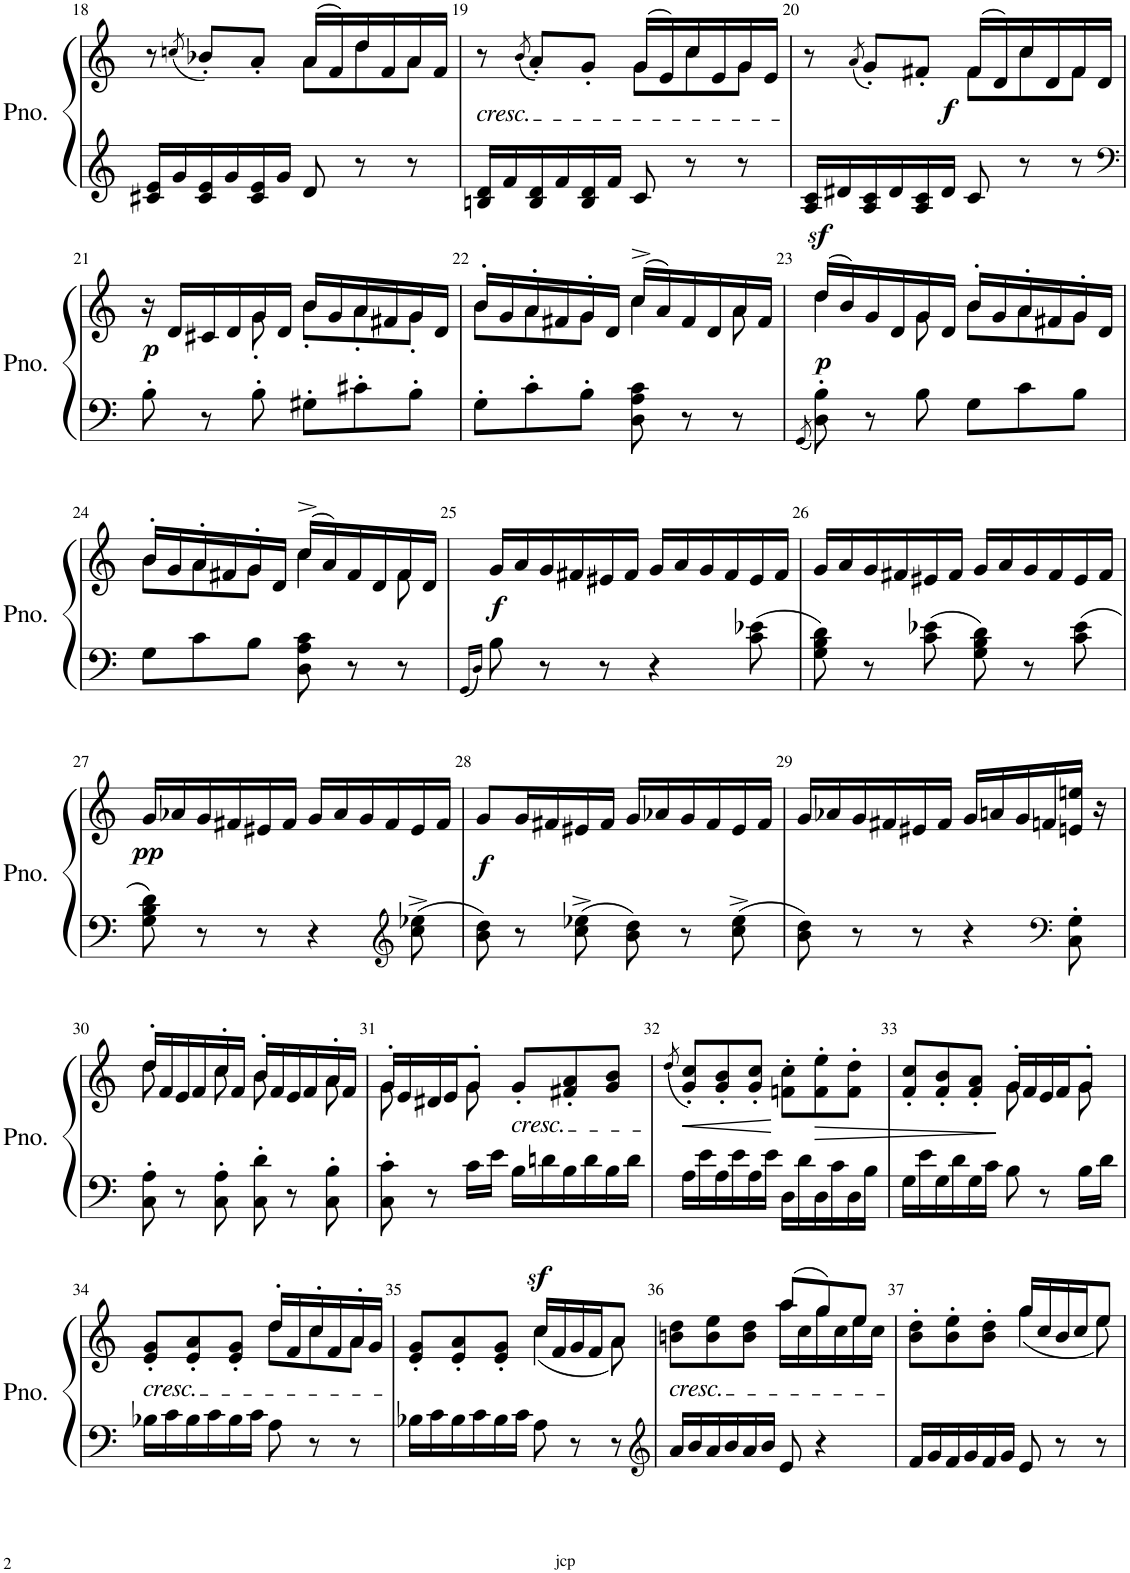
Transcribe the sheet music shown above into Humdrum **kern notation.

**kern	**kern	**dynam
*part1	*part1	*part1
*staff2	*staff1	*staff1/2
*I"Piano	*	*
*I'Pno.	*	*
!!LO:PB:g=z
*clefG2	*clefG2	*
*k[]	*k[]	*
*M6/8	*M6/8	*
=18	=18	=18
*	*^	*
16c#X/ 16e/LL	8r	4.ryy	.
16g/	.	.	.
.	(8qccn/	.	.
16c#/ 16e/	8b-X'/L)	.	.
16g/	.	.	.
16c#/ 16e/	8a'/J	.	.
16g/JJ	.	.	.
8d/	(16a/LL	8a\L	.
.	16f/)	.	.
8r	16dd/	8dd\	.
.	16f/	.	.
8r	16a/	8a\J	.
.	16f/JJ	.	.
=19	=19	=19	=19
!	!LO:TX:b:i:t=cresc.	!	!
16Bn/ 16d/LL	8r	4.ryy	.
16f/	.	.	.
.	(8qb/	.	.
16B/ 16d/	8a'/L)	.	.
16f/	.	.	.
16B/ 16d/	8g'/J	.	.
16f/JJ	.	.	.
8c/	(16g/LL	8g\L	.
.	16e/)	.	.
8r	16cc/	8cc\	.
.	16e/	.	.
8r	16g/	8g\J	.
.	16e/JJ	.	.
=20	=20	=20	=20
*	*	*^	*
16A/ 16c/LL	8r	4.ryy	4ryy	.
16d#X/	.	.	.	.
.	(8qa/	.	.	.
16A/ 16c/	8g'/L)	.	.	.
16d#/	.	.	.	.
16A/ 16c/	8f#X'/J	.	16ryy	.
!	!	!	!	!LO:DY:b
16d#/JJ	.	.	4..ryy	f
8c/	(16f#/LL	8f#\L	.	.
.	16d/)	.	.	.
8r	16cc/	8cc\	.	.
.	16d/	.	.	.
8r	16f#/	8f#\J	.	.
.	16d/JJ	.	.	.
*	*v	*v	*v	*
!!LO:LB:g=z
=21	=21	=21
*clefF4	*	*
*	*^	*
*	*	*^	*
!	!	!	!	!LO:DY:a=2
*	*	*v	*v	*
8B'\	16r	4ryy	p
.	16d/LL	.	.
8r	16c#X/	.	.
.	16d/	.	.
8B'\	16g/	8g'\	.
.	16d/JJ	.	.
8G#X'\L	16b/LL	8b'\L	.
.	16g/	.	.
8c#X'\	16a/	8a'\	.
.	16f#X/	.	.
8B'\J	16g/	8g'\J	.
.	16d/JJ	.	.
=22	=22	=22	=22
8G'\L	16b'/LL	8b\L	.
.	16g/	.	.
8c'\	16a'/	8a\	.
.	16f#X/	.	.
8B'\J	16g'/	8g\J	.
.	16d/JJ	.	.
8D\ 8A\ 8c\	(16cc^/LL	4cc\	.
.	16a/)	.	.
8r	16f#/	.	.
.	16d/	.	.
8r	16a/	8a\	.
.	16f#/JJ	.	.
=23	=23	=23	=23
8qGG/	.	.	.
!	!	!	!LO:DY:a
!	!	!	!LO:DY:n=1:b
8D\' 8B\'	(16dd/LL	4dd\	sf p
.	16b/)	.	.
8r	16g/	.	.
.	16d/	.	.
8B\	16g/	8g\	.
.	16d/JJ	.	.
8G\L	16b'/LL	8b\L	.
.	16g/	.	.
8c\	16a'/	8a\	.
.	16f#X/	.	.
8B\J	16g'/	8g\J	.
.	16d/JJ	.	.
!!LO:LB:g=z	!!
=24	=24	=24	=24
8G\L	16b'/LL	8b\L	.
.	16g/	.	.
8c\	16a'/	8a\	.
.	16f#X/	.	.
8B\J	16g'/	8g\J	.
.	16d/JJ	.	.
8D\ 8A\ 8c\	(16cc^/LL	4cc\	.
.	16a/)	.	.
8r	16f#/	.	.
.	16d/	.	.
8r	16f#/	8f#\	.
.	16d/JJ	.	.
*	*v	*v	*
=25	=25	=25
16qGG/LL	.	.
16qD/JJ	.	.
!	!	!LO:DY:b
8B\	16g/LL	f
.	16a/	.
8r	16g/	.
.	16f#X/	.
8r	16e#X/	.
.	16f#/JJ	.
4r	16g/LL	.
.	16a/	.
.	16g/	.
.	16f#/	.
8c\ 8e-X\	16e#/	.
.	16f#/JJ	.
=26	=26	=26
8G\ 8B\ 8d\	16g/LL	.
.	16a/	.
8r	16g/	.
.	16f#X/	.
8c\ 8e-X\	16e#X/	.
.	16f#/JJ	.
8G\ 8B\ 8d\	16g/LL	.
.	16a/	.
8r	16g/	.
.	16f#/	.
8c\ 8e-\	16e#/	.
.	16f#/JJ	.
!!LO:LB:g=z
=27	=27	=27
!	!	!LO:DY:b
8G\ 8B\ 8d\	16g/LL	pp
.	16a-X/	.
8r	16g/	.
.	16f#X/	.
8r	16e#X/	.
.	16f#/JJ	.
4r	16g/LL	.
.	16a-/	.
.	16g/	.
.	16f#/	.
*clefG2	*	*
8cc\^ 8ee-X\^	16e#/	.
.	16f#/JJ	.
=28	=28	=28
!	!	!LO:DY:b
8b\ 8dd\	8g/L	f
8r	16g/L	.
.	16f#X/	.
8cc\^ 8ee-X\^	16e#X/	.
.	16f#/JJ	.
8b\ 8dd\	16g/LL	.
.	16a-X/	.
8r	16g/	.
.	16f#/	.
8cc\^ 8ee-\^	16e#/	.
.	16f#/JJ	.
=29	=29	=29
8b\ 8dd\	16g/LL	.
.	16a-X/	.
8r	16g/	.
.	16f#X/	.
8r	16e#X/	.
.	16f#/JJ	.
4r	16g/LL	.
.	16an/	.
.	16g/	.
.	16fn/	.
*clefF4	*	*
8C\' 8G\'	16en/ 16een/JJ	.
.	16r	.
!!LO:LB:g=z
=30	=30	=30
*	*^	*
8C\' 8A\'	16dd'/LL	8dd\	.
.	16f/	.	.
8r	16e/	8ryy	.
.	16f/	.	.
8C\' 8A\'	16cc'/	8cc\	.
.	16f/JJ	.	.
8C\' 8d\'	16b'/LL	8b\	.
.	16f/	.	.
8r	16e/	8ryy	.
.	16f/	.	.
8C\' 8B\'	16a'/	8a\	.
.	16f/JJ	.	.
=31	=31	=31	=31
8C\' 8c\'	16g'/LL	8g\	.
.	16e/	.	.
8r	16d#X/	8ryy	.
.	16e/J	.	.
16c\LL	8g'/J	8g\	.
16e\JJ	.	.	.
!	!LO:TX:b:i:t=cresc.	!	!
16B\LL	8g'/L	4.ryy	.
16dn\	.	.	.
16B\	8f#X/' 8a/'	.	.
16d\	.	.	.
16B\	8g/ 8b/J	.	.
16d\JJ	.	.	.
*	*v	*v	*
=32	=32	=32
.	(8qdd/	.
16A\LL	8g/' 8cc/'L)	.
16e\	.	.
16A\	8g/' 8b/'	.
16e\	.	.
16A\	8g/' 8cc/'J	.
16e\JJ	.	.
16D\LL	8fn\' 8cc\'L	.
16d\	.	.
!	!	!LO:HP:b
16D\	8f\' 8ee\'	>
16c\	.	.
16D\	8f\' 8dd\'J	.
16B\JJ	.	.
=33	=33	=33
*	*^	*
16G\LL	8f/' 8cc/'L	4.ryy	.
16e\	.	.	.
16G\	8f/' 8b/'	.	.
16d\	.	.	.
16G\	8f/' 8a/'J	.	.
16c\JJ	.	.	.
8B\	16g'/LL	8g\	]
.	16f/	.	.
8r	16e/	8ryy	.
.	16f/J	.	.
16B\LL	8g'/J	8g\	.
16d\JJ	.	.	.
!!LO:LB:g=z	!!
=34	=34	=34	=34
!	!LO:TX:b:i:t=cresc.	!	!
16B-X\LL	8e/' 8g/'L	4.ryy	.
16c\	.	.	.
16B-\	8e/' 8a/'	.	.
16c\	.	.	.
16B-\	8e/' 8g/'J	.	.
16c\JJ	.	.	.
8A\	16dd'/LL	8dd\L	.
.	16f/	.	.
8r	16cc'/	8cc\	.
.	16f/	.	.
8r	16a'/	8a\J	.
.	16g/JJ	.	.
=35	=35	=35	=35
16B-X\LL	8e/' 8g/'L	4.ryy	.
16c\	.	.	.
16B-\	8e/' 8a/'	.	.
16c\	.	.	.
16B-\	8e/' 8g/'J	.	.
16c\JJ	.	.	.
!	!	!	!LO:DY:a
8A\	16cc/LL	(4cc\	sf
.	16f/	.	.
8r	16g/	.	.
.	16f/J	.	.
8r	8a/J	8a\)	.
=36	=36	=36	=36
*clefG2	*	*	*
!	!LO:TX:b:i:t=cresc.	!	!
16a/LL	8bn\ 8dd\L	4.ryy	.
16b/	.	.	.
16a/	8b\ 8ee\	.	.
16b/	.	.	.
16a/	8b\ 8dd\J	.	.
16b/JJ	.	.	.
8e/	(8aa/L	16aa\LL	.
.	.	16cc\	.
4r	8gg/)	16gg\	.
.	.	16cc\	.
.	8ee/J	16ee\	.
.	.	16cc\JJ	.
=37	=37	=37	=37
16f/LL	8b\' 8dd\'L	4.ryy	.
16g/	.	.	.
16f/	8b\' 8ee\'	.	.
16g/	.	.	.
16f/	8b\' 8dd\'J	.	.
16g/JJ	.	.	.
8e/	16gg/LL	(4gg\	.
.	16cc/	.	.
8r	16b/	.	.
.	16cc/J	.	.
8r	8ee/J	8ee\)	.
*	*v	*v	*
=	=	=
*-	*-	*-
